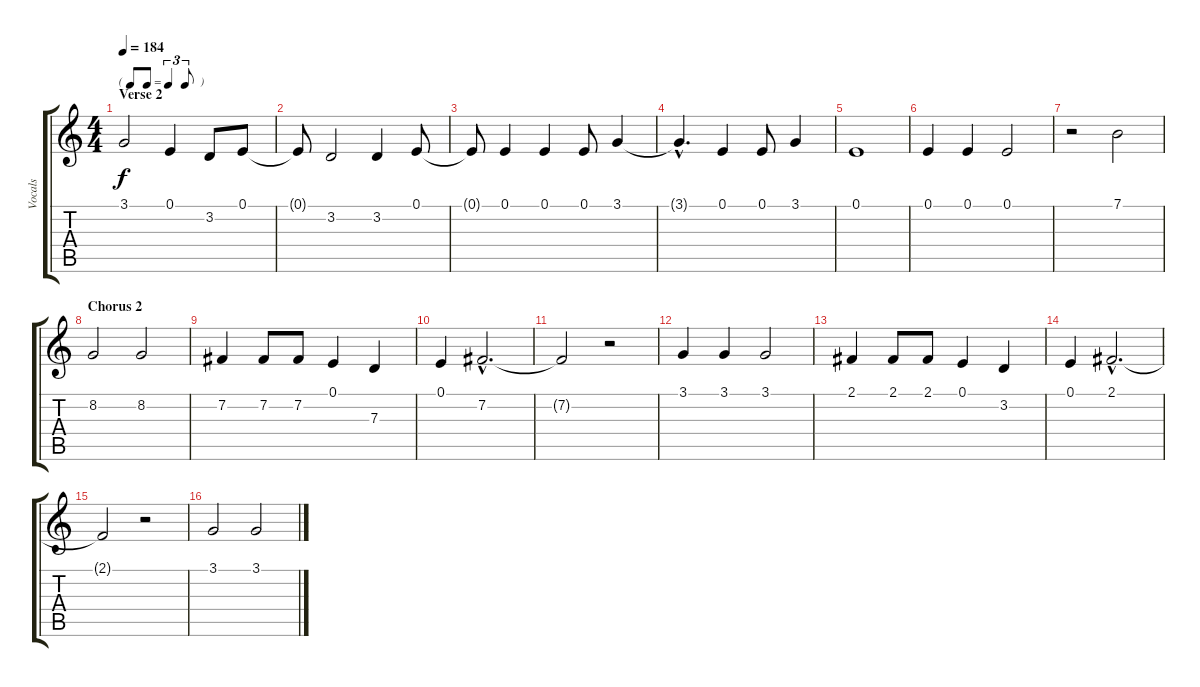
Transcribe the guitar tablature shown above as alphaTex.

\track ("Vocals" "Vocals") {instrument clarinet}
\staff {score tabs}
\tuning (E4 B3 G3 D3 A2 E2) {hide}
\ts (4 4)
\tf triplet8th
\section ("" "Verse 2")
\tempo 184
\clef g2
\ks c
3.1.2{dy f} 0.1.4 3.2.8 0.1.8 |
0.1{t}.8 3.2.2 3.2.4 0.1.8 |
0.1{t}.8 0.1.4 0.1.4 0.1.8 3.1.4 |
3.1{hac t}.4{d} 0.1.4 0.1.8 3.1.4 |
0.1.1 |
0.1.4 0.1.4 0.1.2 |
r.2 7.1.2 |
\section ("" "Chorus 2")
8.2.2 8.2.2 |
7.2.4 7.2.8 7.2.8 0.1.4 7.3.4 |
0.1.4 7.2{hac}.2{d} |
7.2{t}.2 r.2 |
3.1.4 3.1.4 3.1.2 |
2.1.4 2.1.8 2.1.8 0.1.4 3.2.4 |
0.1.4 2.1{hac}.2{d} |
2.1{t}.2 r.2 |
3.1.2 3.1.2
